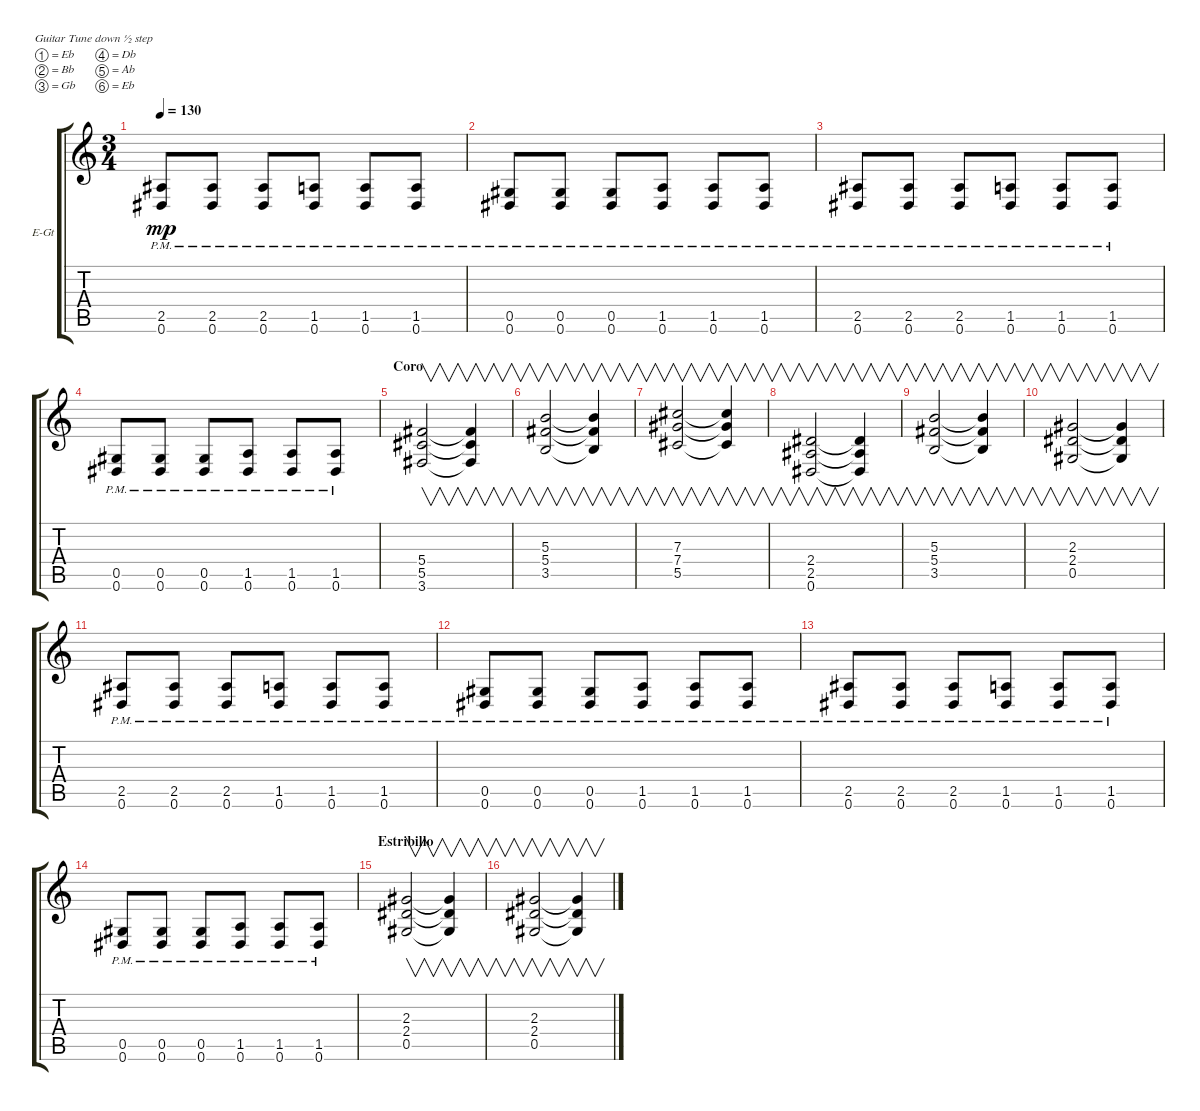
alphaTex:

\defaultSystemsLayout 4
\bracketExtendMode groupsimilarinstruments
\firstSystemTrackNameOrientation horizontal
\otherSystemsTrackNameOrientation horizontal
\track ("Electric Guitar (Drive)" "E-Gt") {instrument overdrivenguitar}
\staff {score tabs}
\tuning (Eb4 Bb3 Gb3 Db3 Ab2 Eb2)
\ts (3 4)
\tempo 130
\clef g2
\ks c
(0.6{pm} 2.5{pm}).8{dy mp} (0.6{pm} 2.5{pm}).8 (0.6{pm} 2.5{pm}).8 (0.6{pm} 1.5{pm}).8 (0.6{pm} 1.5{pm}).8 (0.6{pm} 1.5{pm}).8 |
(0.5{pm} 0.6{pm}).8 (0.5{pm} 0.6{pm}).8 (0.5{pm} 0.6{pm}).8 (1.5{pm} 0.6{pm}).8 (1.5{pm} 0.6{pm}).8 (1.5{pm} 0.6{pm}).8 |
(0.6{pm} 2.5{pm}).8 (0.6{pm} 2.5{pm}).8 (0.6{pm} 2.5{pm}).8 (0.6{pm} 1.5{pm}).8 (0.6{pm} 1.5{pm}).8 (0.6{pm} 1.5{pm}).8 |
(0.6{pm} 0.5{pm}).8 (0.6{pm} 0.5{pm}).8 (0.6{pm} 0.5{pm}).8 (0.6{pm} 1.5{pm}).8 (0.6{pm} 1.5{pm}).8 (0.6{pm} 1.5{pm}).8 |
\section ("" "Coro")
(3.6 5.5 5.4).2{v} (5.4{t} 5.5{t} 3.6{t}).4{v} |
(3.5 5.4 5.3).2{v} (5.3{t} 5.4{t} 3.5{t}).4{v} |
(5.5 7.4 7.3).2{v} (7.3{t} 7.4{t} 5.5{t}).4{v} |
(0.6 2.5 2.4).2{v} (2.4{t} 2.5{t} 0.6{t}).4{v} |
(3.5 5.4 5.3).2{v} (5.3{t} 5.4{t} 3.5{t}).4{v} |
(0.5 2.4 2.3).2{v} (2.3{t} 2.4{t} 0.5{t}).4{v} |
(0.6{pm} 2.5{pm}).8 (0.6{pm} 2.5{pm}).8 (0.6{pm} 2.5{pm}).8 (0.6{pm} 1.5{pm}).8 (0.6{pm} 1.5{pm}).8 (0.6{pm} 1.5{pm}).8 |
(0.5{pm} 0.6{pm}).8 (0.5{pm} 0.6{pm}).8 (0.5{pm} 0.6{pm}).8 (1.5{pm} 0.6{pm}).8 (1.5{pm} 0.6{pm}).8 (1.5{pm} 0.6{pm}).8 |
(0.6{pm} 2.5{pm}).8 (0.6{pm} 2.5{pm}).8 (0.6{pm} 2.5{pm}).8 (0.6{pm} 1.5{pm}).8 (0.6{pm} 1.5{pm}).8 (0.6{pm} 1.5{pm}).8 |
(0.6{pm} 0.5{pm}).8 (0.6{pm} 0.5{pm}).8 (0.6{pm} 0.5{pm}).8 (0.6{pm} 1.5{pm}).8 (0.6{pm} 1.5{pm}).8 (0.6{pm} 1.5{pm}).8 |
\section ("" "Estribillo")
(0.5 2.4 2.3).2{v} (0.5{t} 2.4{t} 2.3{t}).4{v} |
(0.5 2.4 2.3).2{v} (0.5{t} 2.4{t} 2.3{t}).4{v}
